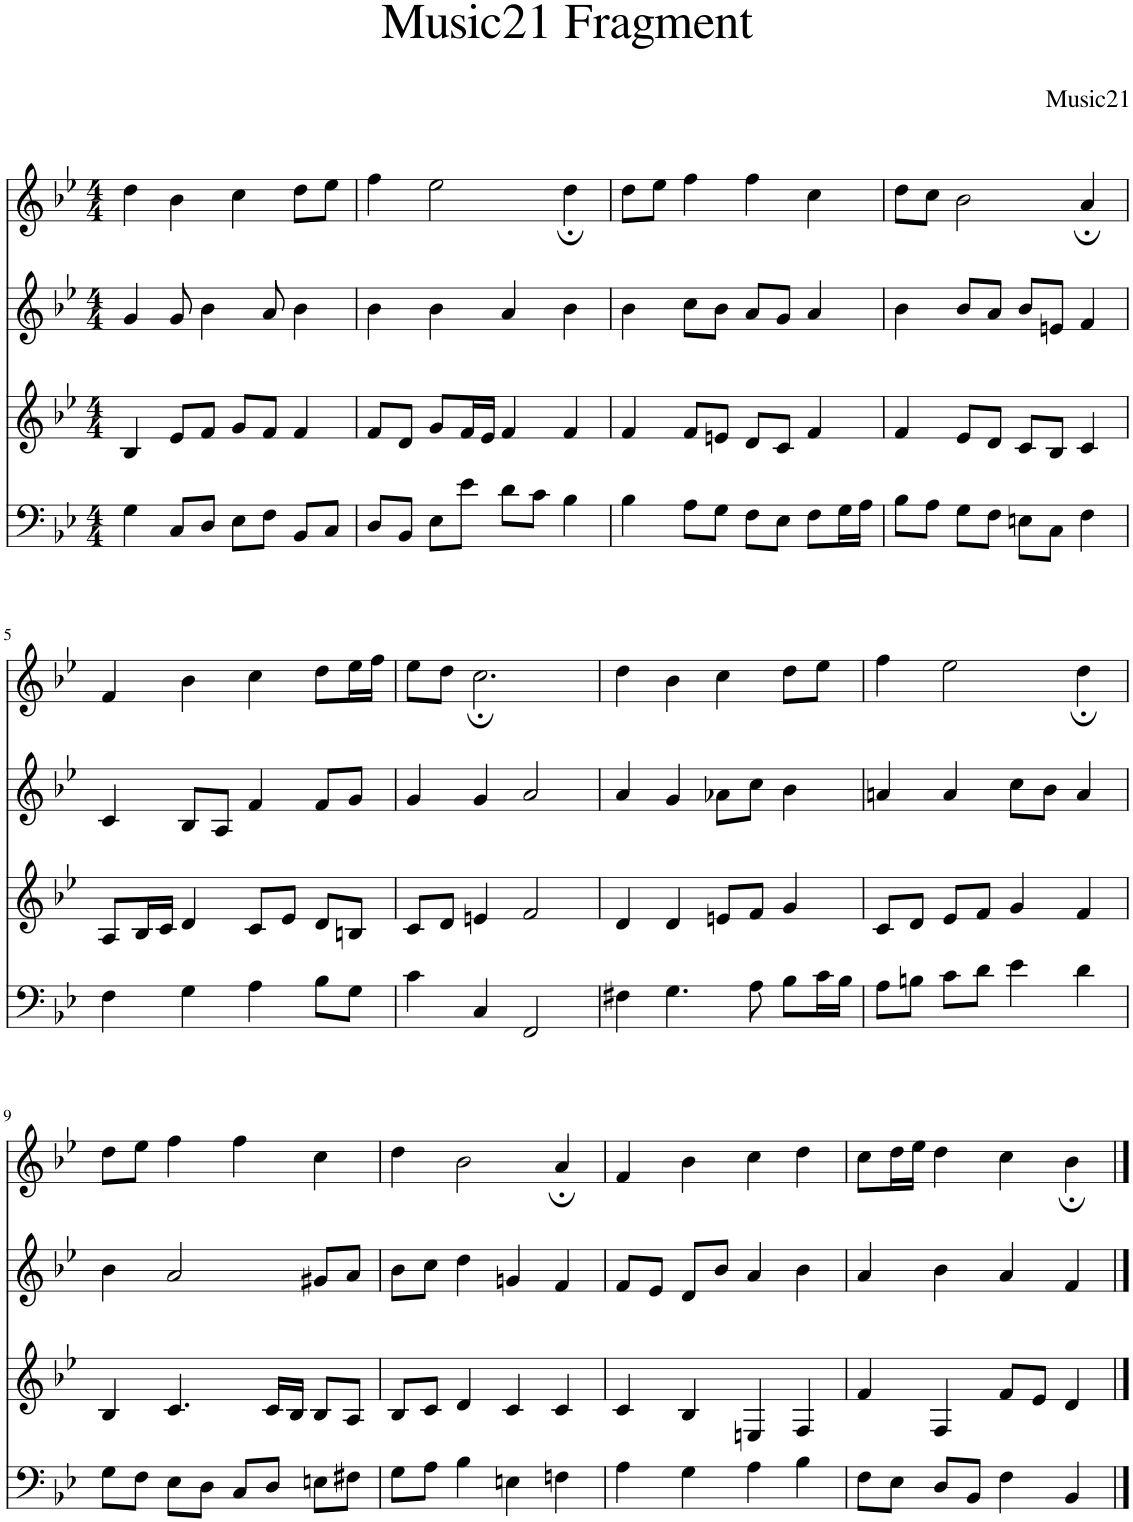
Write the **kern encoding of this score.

**kern	**kern	**kern	**kern
*part4	*part3	*part2	*part1
*staff4	*staff3	*staff2	*staff1
*I"Piano	*I"Piano	*I"Piano	*I"Piano
*I'Pno	*I'Pno	*I'Pno	*I'Pno
*clefF4	*clefG2	*clefG2	*clefG2
*k[b-e-]	*k[b-e-]	*k[b-e-]	*k[b-e-]
*M4/4	*M4/4	*M4/4	*M4/4
=1	=1	=1	=1
4G\	4B-/	4g/	4dd\
8C/L	8e-/L	8g/	4b-\
8D/J	8f/J	4b-\	.
8E-\L	8g/L	.	4cc\
8F\J	8f/J	8a/	.
8BB-/L	4f/	4b-\	8dd\L
8C/J	.	.	8ee-\J
=2	=2	=2	=2
8D/L	8f/L	4b-\	4ff\
8BB-/J	8d/J	.	.
8E-\L	8g/L	4b-\	2ee-\
8e-\J	16f/L	.	.
.	16e-/JJ	.	.
8d\L	4f/	4a/	.
8c\J	.	.	.
4B-\	4f/	4b-\	4dd;\
=3	=3	=3	=3
4B-\	4f/	4b-\	8dd\L
.	.	.	8ee-\J
8A\L	8f/L	8cc\L	4ff\
8G\J	8en/J	8b-\J	.
8F\L	8d/L	8a/L	4ff\
8E-\J	8c/J	8g/J	.
8F\L	4f/	4a/	4cc\
16G\L	.	.	.
16A\JJ	.	.	.
=4	=4	=4	=4
8B-\L	4f/	4b-\	8dd\L
8A\J	.	.	8cc\J
8G\L	8e-/L	8b-/L	2b-\
8F\J	8d/J	8a/J	.
8En\L	8c/L	8b-/L	.
8C\J	8B-/J	8en/J	.
4F\	4c/	4f/	4a;/
!!LO:LB:g=z
=5	=5	=5	=5
4F\	8A/L	4c/	4f/
.	16B-/L	.	.
.	16c/JJ	.	.
4G\	4d/	8B-/L	4b-\
.	.	8A/J	.
4A\	8c/L	4f/	4cc\
.	8e-/J	.	.
8B-\L	8d/L	8f/L	8dd\L
8G\J	8Bn/J	8g/J	16ee-\L
.	.	.	16ff\JJ
=6	=6	=6	=6
4c\	8c/L	4g/	8ee-\L
.	8d/J	.	8dd\J
4C/	4en/	4g/	2.cc;\
2FF/	2f/	2a/	.
=7	=7	=7	=7
4F#X\	4d/	4a/	4dd\
4.G\	4d/	4g/	4b-\
.	8en/L	8a-X\L	4cc\
8A\	8f/J	8cc\J	.
8B-\L	4g/	4b-\	8dd\L
16c\L	.	.	8ee-\J
16B-\JJ	.	.	.
=8	=8	=8	=8
8A\L	8c/L	4an/	4ff\
8Bn\J	8d/J	.	.
8c\L	8e-/L	4a/	2ee-\
8d\J	8f/J	.	.
4e-\	4g/	8cc\L	.
.	.	8b-\J	.
4d\	4f/	4a/	4dd;\
!!LO:LB:g=z
=9	=9	=9	=9
8G\L	4B-/	4b-\	8dd\L
8F\J	.	.	8ee-\J
8E-\L	4.c/	2a/	4ff\
8D\J	.	.	.
8C/L	.	.	4ff\
8D/J	16c/LL	.	.
.	16B-/JJ	.	.
8En\L	8B-/L	8g#X/L	4cc\
8F#X\J	8A/J	8a/J	.
=10	=10	=10	=10
8G\L	8B-/L	8b-\L	4dd\
8A\J	8c/J	8cc\J	.
4B-\	4d/	4dd\	2b-\
4En\	4c/	4gn/	.
4Fn\	4c/	4f/	4a;/
=11	=11	=11	=11
4A\	4c/	8f/L	4f/
.	.	8e-/J	.
4G\	4B-/	8d/L	4b-\
.	.	8b-/J	.
4A\	4En/	4a/	4cc\
4B-\	4F/	4b-\	4dd\
=12	=12	=12	=12
8F\L	4f/	4a/	8cc\L
8E-\J	.	.	16dd\L
.	.	.	16ee-\JJ
8D/L	4F/	4b-\	4dd\
8BB-/J	.	.	.
4F\	8f/L	4a/	4cc\
.	8e-/J	.	.
4BB-/	4d/	4f/	4b-;\
==	==	==	==
*-	*-	*-	*-
